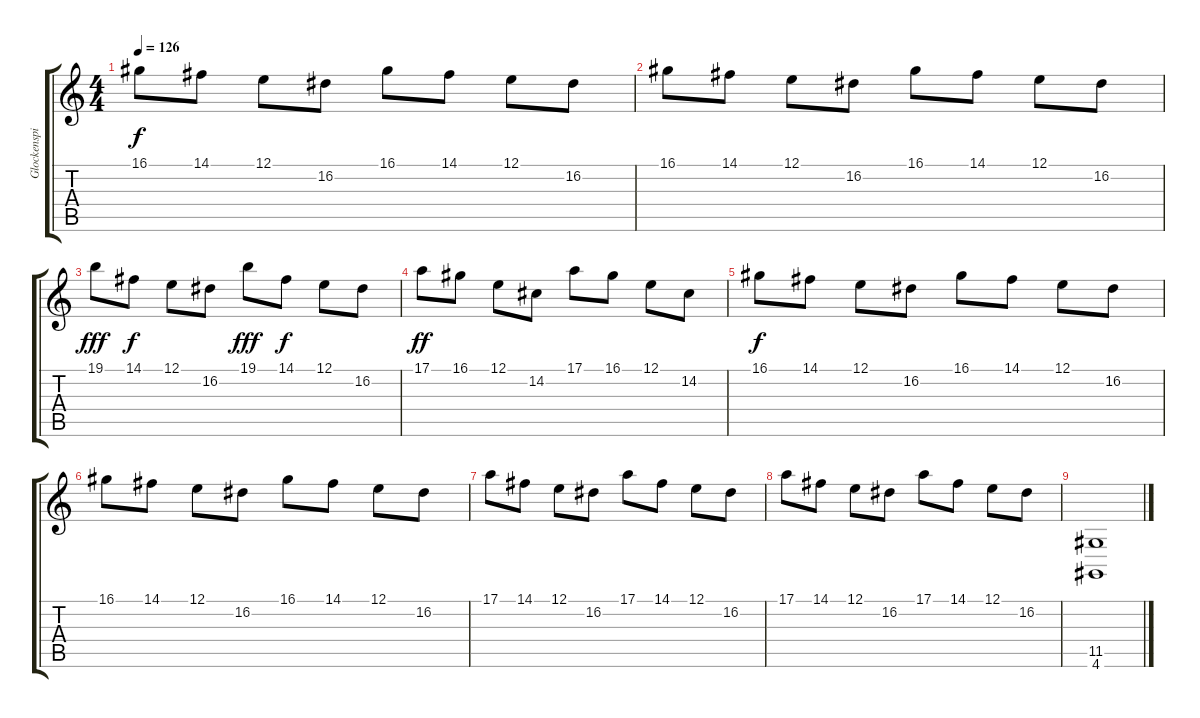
\track ("Glockenspiel" "Glockenspi") {instrument glockenspiel}
\staff {score tabs}
\tuning (E4 B3 G3 D3 A2 E2) {hide}
\ts (4 4)
\tempo 126
\clef g2
\ks c
16.1.8{dy f} 14.1.8 12.1.8 16.2.8 16.1.8 14.1.8 12.1.8 16.2.8 |
16.1.8 14.1.8 12.1.8 16.2.8 16.1.8 14.1.8 12.1.8 16.2.8 |
19.1.8{dy fff} 14.1.8{dy f} 12.1.8 16.2.8 19.1.8{dy fff} 14.1.8{dy f} 12.1.8 16.2.8 |
17.1.8{dy ff} 16.1.8 12.1.8 14.2.8 17.1.8 16.1.8 12.1.8 14.2.8 |
16.1.8{dy f} 14.1.8 12.1.8 16.2.8 16.1.8 14.1.8 12.1.8 16.2.8 |
16.1.8 14.1.8 12.1.8 16.2.8 16.1.8 14.1.8 12.1.8 16.2.8 |
17.1.8 14.1.8 12.1.8 16.2.8 17.1.8 14.1.8 12.1.8 16.2.8 |
17.1.8 14.1.8 12.1.8 16.2.8 17.1.8 14.1.8 12.1.8 16.2.8 |
(11.5 4.6).1{instrument synthdrum}
